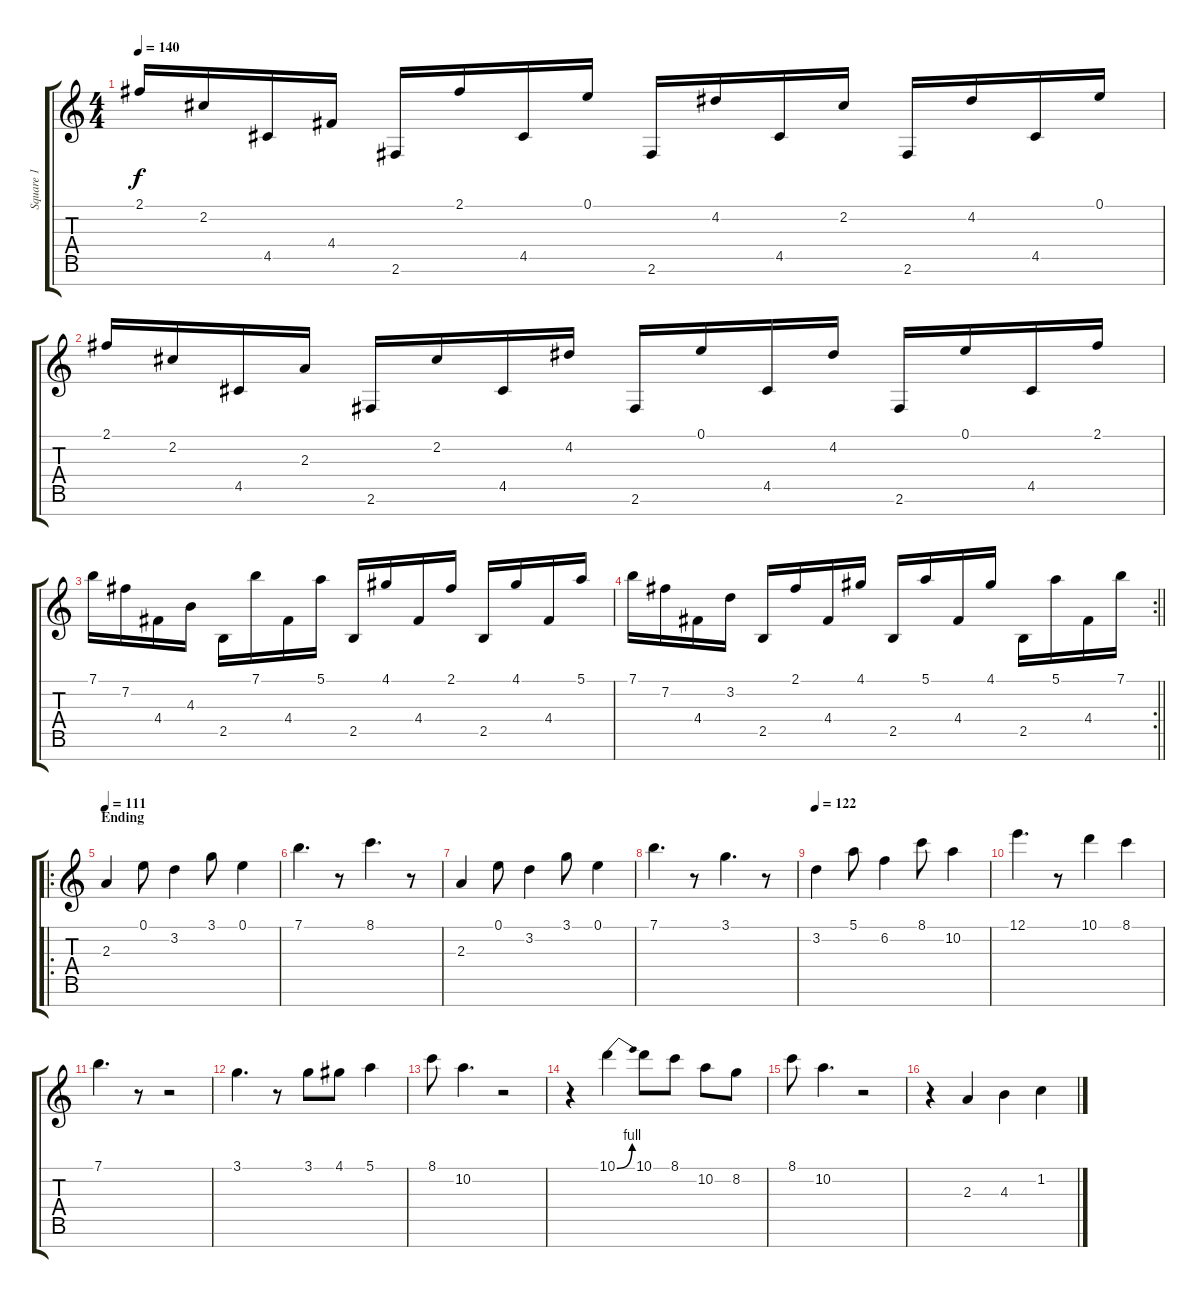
\track ("Square 1" "Square 1") {instrument overdrivenguitar}
\staff {score tabs}
\tuning (E4 B3 G3 D3 A2 E2 B1) {hide}
\ts (4 4)
\tempo 140
\clef g2
\ks c
2.1.16{dy f} 2.2.16 4.5.16 4.4.16 2.6.16 2.1.16 4.5.16 0.1.16 2.6.16 4.2.16 4.5.16 2.2.16 2.6.16 4.2.16 4.5.16 0.1.16 |
2.1.16 2.2.16 4.5.16 2.3.16 2.6.16 2.2.16 4.5.16 4.2.16 2.6.16 0.1.16 4.5.16 4.2.16 2.6.16 0.1.16 4.5.16 2.1.16 |
7.1.16 7.2.16 4.4.16 4.3.16 2.5.16 7.1.16 4.4.16 5.1.16 2.5.16 4.1.16 4.4.16 2.1.16 2.5.16 4.1.16 4.4.16 5.1.16 |
\rc 2
\barLineRight lightlight
7.1.16 7.2.16 4.4.16 3.2.16 2.5.16 2.1.16 4.4.16 4.1.16 2.5.16 5.1.16 4.4.16 4.1.16 2.5.16 5.1.16 4.4.16 7.1.16 |
\ro
\section ("" "Ending")
\tempo 111
2.3.4{volume 13 instrument overdrivenguitar} 0.1.8 3.2.4 3.1.8 0.1.4 |
7.1.4{d} r.8 8.1.4{d} r.8 |
2.3.4 0.1.8 3.2.4 3.1.8 0.1.4 |
7.1.4{d} r.8 3.1.4{d} r.8 |
\tempo 122
3.2.4 5.1.8 6.2.4 8.1.8 10.2.4 |
12.1.4{d} r.8 10.1.4 8.1.4 |
7.1.4{d} r.8 r.2 |
3.1.4{d} r.8 3.1.8 4.1.8 5.1.4 |
8.1.8 10.2.4{d} r.2 |
r.4 10.1{be (bend 0 0 60 4)}.4 10.1.8 8.1.8 10.2.8 8.2.8 |
8.1.8 10.2.4{d} r.2 |
r.4 2.3.4 4.3.4 1.2.4
